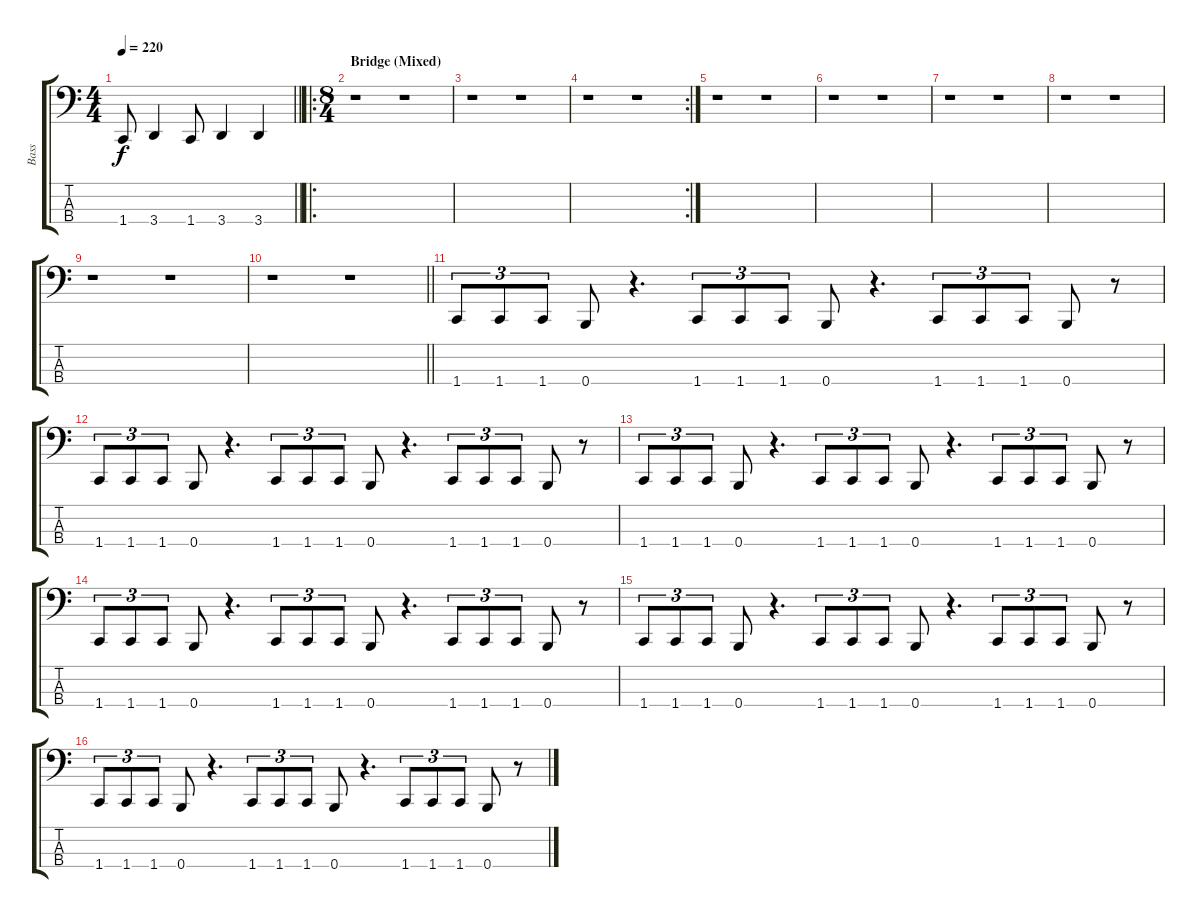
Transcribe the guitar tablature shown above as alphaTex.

\track ("Bass" "Bass") {instrument distortionguitar}
\staff {score tabs}
\tuning (E2 B1 Gb1 B0) {hide}
\ts (4 4)
\tempo 220
\clef f4
\barLineRight lightlight
\ks c
1.4{t}.8{dy f} 3.4.4 1.4.8 3.4.4 3.4.4 |
\ro
\ts (8 4)
\section ("" "Bridge (Mixed)")
r.1 r.1 |
r.1 r.1 |
\rc 2
r.1 r.1 |
r.1 r.1 |
r.1 r.1 |
r.1 r.1 |
r.1 r.1 |
r.1 r.1 |
\barLineRight lightlight
r.1 r.1 |
1.4.8{tu (3 2)} 1.4.8{tu (3 2)} 1.4.8{tu (3 2)} 0.4.8 r.4{d} 1.4.8{tu (3 2)} 1.4.8{tu (3 2)} 1.4.8{tu (3 2)} 0.4.8 r.4{d} 1.4.8{tu (3 2)} 1.4.8{tu (3 2)} 1.4.8{tu (3 2)} 0.4.8 r.8 |
1.4.8{tu (3 2)} 1.4.8{tu (3 2)} 1.4.8{tu (3 2)} 0.4.8 r.4{d} 1.4.8{tu (3 2)} 1.4.8{tu (3 2)} 1.4.8{tu (3 2)} 0.4.8 r.4{d} 1.4.8{tu (3 2)} 1.4.8{tu (3 2)} 1.4.8{tu (3 2)} 0.4.8 r.8 |
1.4.8{tu (3 2)} 1.4.8{tu (3 2)} 1.4.8{tu (3 2)} 0.4.8 r.4{d} 1.4.8{tu (3 2)} 1.4.8{tu (3 2)} 1.4.8{tu (3 2)} 0.4.8 r.4{d} 1.4.8{tu (3 2)} 1.4.8{tu (3 2)} 1.4.8{tu (3 2)} 0.4.8 r.8 |
1.4.8{tu (3 2)} 1.4.8{tu (3 2)} 1.4.8{tu (3 2)} 0.4.8 r.4{d} 1.4.8{tu (3 2)} 1.4.8{tu (3 2)} 1.4.8{tu (3 2)} 0.4.8 r.4{d} 1.4.8{tu (3 2)} 1.4.8{tu (3 2)} 1.4.8{tu (3 2)} 0.4.8 r.8 |
1.4.8{tu (3 2)} 1.4.8{tu (3 2)} 1.4.8{tu (3 2)} 0.4.8 r.4{d} 1.4.8{tu (3 2)} 1.4.8{tu (3 2)} 1.4.8{tu (3 2)} 0.4.8 r.4{d} 1.4.8{tu (3 2)} 1.4.8{tu (3 2)} 1.4.8{tu (3 2)} 0.4.8 r.8 |
1.4.8{tu (3 2)} 1.4.8{tu (3 2)} 1.4.8{tu (3 2)} 0.4.8 r.4{d} 1.4.8{tu (3 2)} 1.4.8{tu (3 2)} 1.4.8{tu (3 2)} 0.4.8 r.4{d} 1.4.8{tu (3 2)} 1.4.8{tu (3 2)} 1.4.8{tu (3 2)} 0.4.8 r.8
